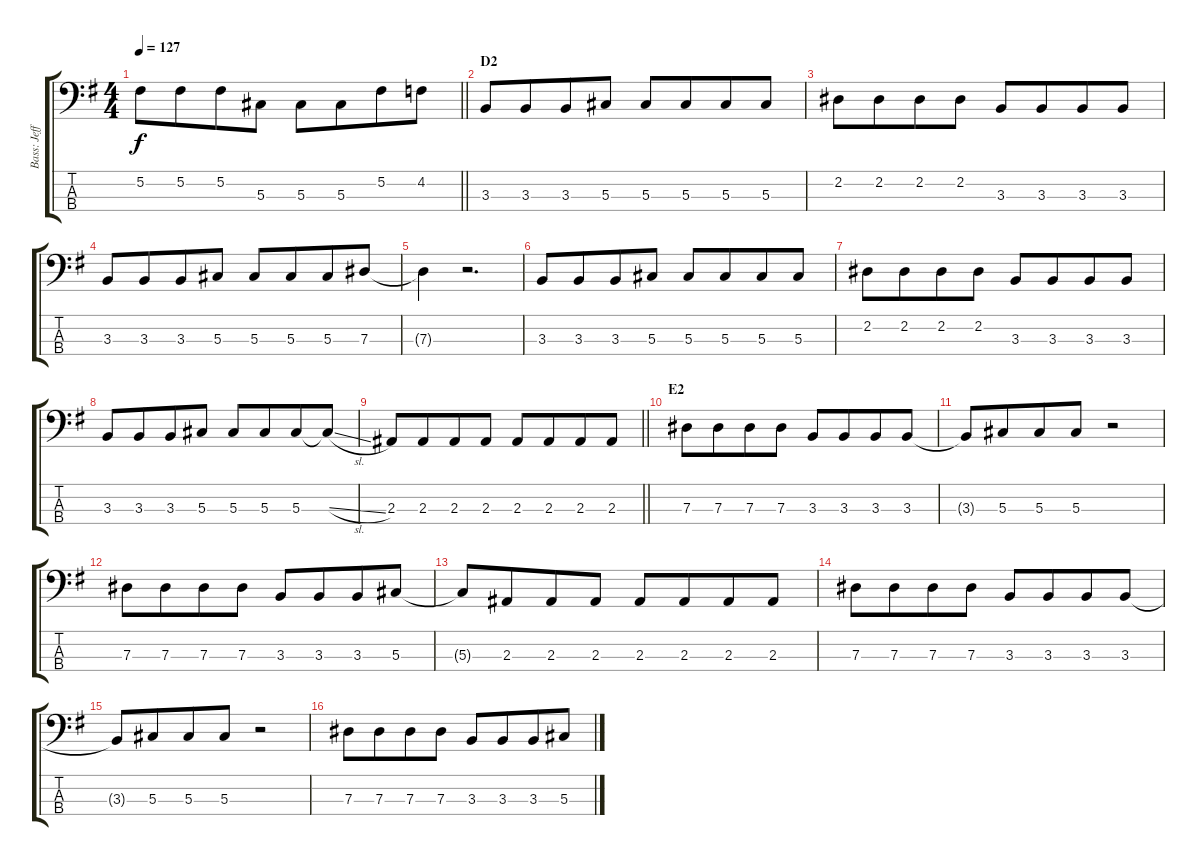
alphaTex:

\track ("Bass: Jeff" "Bass: Jeff") {instrument electricbassfinger}
\staff {score tabs}
\tuning (Gb2 Db2 Ab1 Eb1) {hide}
\ts (4 4)
\tempo 127
\clef f4
\barLineRight lightlight
\ks g
5.2.8{dy f} 5.2.8{beam merge} 5.2.8 5.3.8 5.3.8 5.3.8{beam merge} 5.2.8 4.2.8 |
\section ("" "D2")
3.3.8 3.3.8{beam merge} 3.3.8 5.3.8 5.3.8 5.3.8{beam merge} 5.3.8 5.3.8 |
2.2.8 2.2.8{beam merge} 2.2.8 2.2.8 3.3.8 3.3.8{beam merge} 3.3.8 3.3.8 |
3.3.8 3.3.8{beam merge} 3.3.8 5.3.8 5.3.8 5.3.8{beam merge} 5.3.8 7.3.8 |
7.3{t}.4 r.2{d} |
3.3.8 3.3.8{beam merge} 3.3.8 5.3.8 5.3.8 5.3.8{beam merge} 5.3.8 5.3.8 |
2.2.8 2.2.8{beam merge} 2.2.8 2.2.8 3.3.8 3.3.8{beam merge} 3.3.8 3.3.8 |
3.3.8 3.3.8{beam merge} 3.3.8 5.3.8 5.3.8 5.3.8{beam merge} 5.3.8 5.3{sl t}.8 |
\barLineRight lightlight
2.3.8 2.3.8{beam merge} 2.3.8 2.3.8 2.3.8 2.3.8{beam merge} 2.3.8 2.3.8 |
\section ("" "E2")
7.3.8 7.3.8{beam merge} 7.3.8 7.3.8 3.3.8 3.3.8{beam merge} 3.3.8 3.3.8 |
3.3{t}.8 5.3.8{beam merge} 5.3.8 5.3.8 r.2 |
7.3.8 7.3.8{beam merge} 7.3.8 7.3.8 3.3.8 3.3.8{beam merge} 3.3.8 5.3.8 |
5.3{t}.8 2.3.8{beam merge} 2.3.8 2.3.8 2.3.8 2.3.8{beam merge} 2.3.8 2.3.8 |
7.3.8 7.3.8{beam merge} 7.3.8 7.3.8 3.3.8 3.3.8{beam merge} 3.3.8 3.3.8 |
3.3{t}.8 5.3.8{beam merge} 5.3.8 5.3.8 r.2 |
7.3.8 7.3.8{beam merge} 7.3.8 7.3.8 3.3.8 3.3.8{beam merge} 3.3.8 5.3.8
